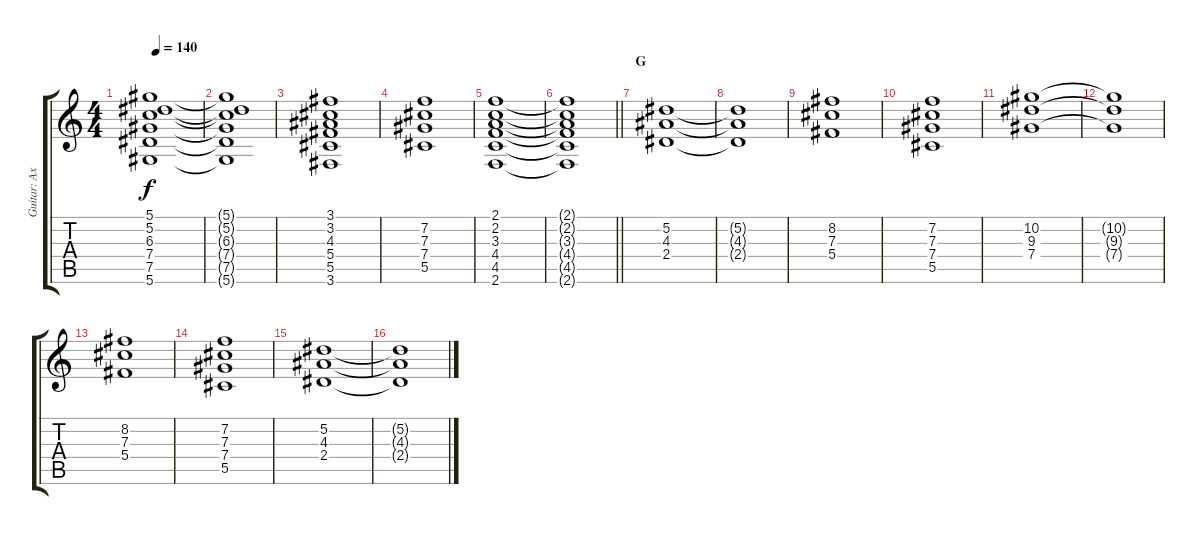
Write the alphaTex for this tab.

\track ("Guitar: Axel" "Guitar: Ax") {instrument overdrivenguitar}
\staff {score tabs}
\tuning (Eb4 Bb3 Gb3 Db3 Ab2 Eb2) {hide}
\ts (4 4)
\tempo 140
\clef g2
\ks c
(5.1 5.2 6.3 7.4 7.5 5.6).1{dy f} |
(5.1{t} 5.2{t} 6.3{t} 7.4{t} 7.5{t} 5.6{t}).1 |
(3.1 3.2 4.3 5.4 5.5 3.6).1 |
(7.2 7.3 7.4 5.5).1 |
(2.1 2.2 3.3 4.4 4.5 2.6).1 |
\barLineRight lightlight
(2.1{t} 2.2{t} 3.3{t} 4.4{t} 4.5{t} 2.6{t}).1 |
\section ("" "G")
(5.2 4.3 2.4).1 |
(5.2{t} 4.3{t} 2.4{t}).1 |
(8.2 7.3 5.4).1 |
(7.2 7.3 7.4 5.5).1 |
(10.2 9.3 7.4).1 |
(10.2{t} 9.3{t} 7.4{t}).1 |
(8.2 7.3 5.4).1 |
(7.2 7.3 7.4 5.5).1 |
(5.2 4.3 2.4).1 |
(5.2{t} 4.3{t} 2.4{t}).1
